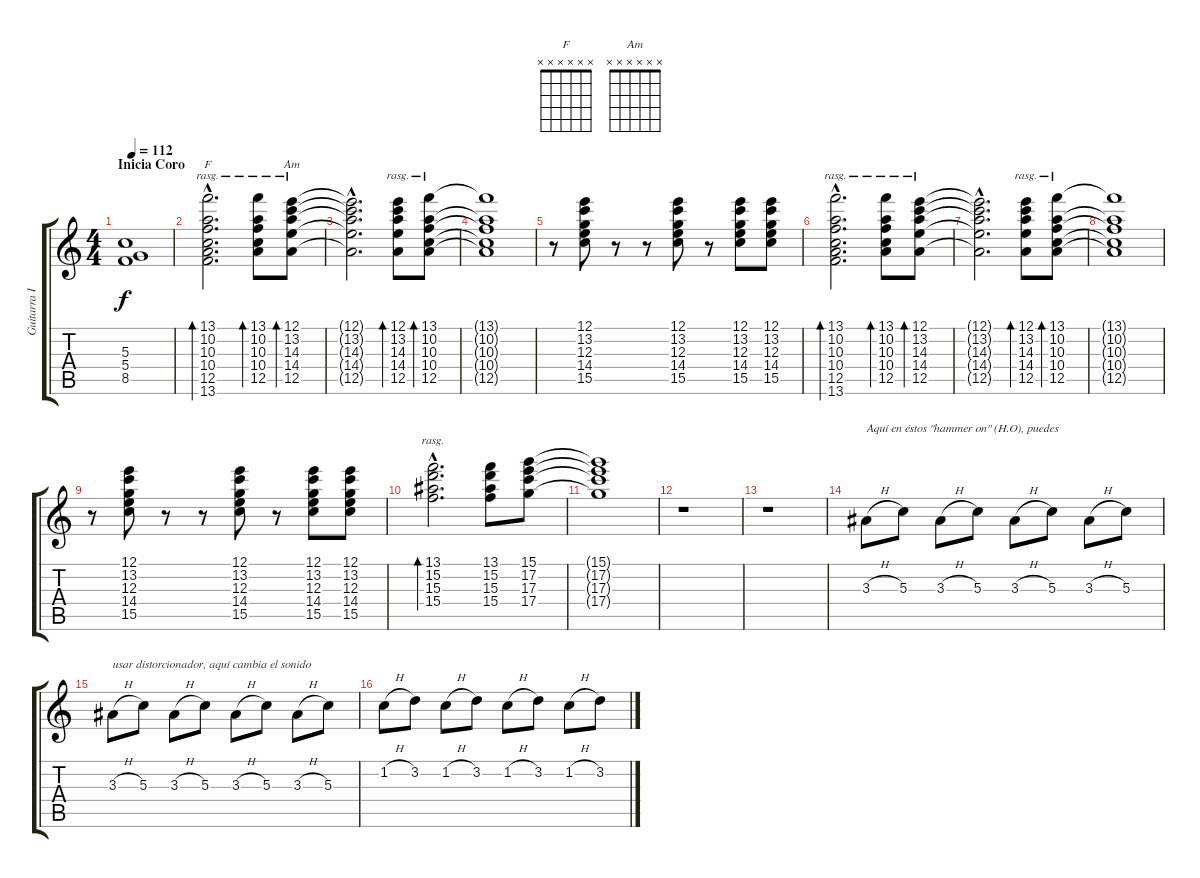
\track ("Guitarra I (Rafa Gutierrez)" "Guitarra I") {instrument electricguitarclean}
\staff {score tabs}
\tuning (E4 B3 G3 D3 A2 E2) {hide}
\chord ("F" x x x x x x)
\chord ("Am" x x x x x x)
\ts (4 4)
\section ("" "Inicia Coro")
\tempo 112
\clef g2
\ks c
(5.3{t} 5.4{t} 8.5{t}).1{dy f} |
(13.1{hac} 10.2{hac} 10.3{hac} 10.4{hac} 12.5{hac} 13.6{hac}).2{d bd 60 ch "F" rasg ii volume 16 instrument electricguitarclean} (13.1 10.2 10.3 10.4 12.5).8{bd 120 rasg ii} (12.1 13.2 14.3 14.4 12.5).8{bd 120 ch "Am" rasg ii} |
(12.1{hac t} 13.2{hac t} 14.3{hac t} 14.4{hac t} 12.5{hac t}).2{d} (12.1 13.2 14.3 14.4 12.5).8{bd 120 rasg ii} (13.1 10.2 10.3 10.4 12.5).8{bd 120 rasg ii} |
(13.1{t} 10.2{t} 10.3{t} 10.4{t} 12.5{t}).1 |
r.8 (12.1 13.2 12.3 14.4 15.5).8 r.8 r.8 (12.1 13.2 12.3 14.4 15.5).8 r.8 (12.1 13.2 12.3 14.4 15.5).8 (12.1 13.2 12.3 14.4 15.5).8 |
(13.1{hac} 10.2{hac} 10.3{hac} 10.4{hac} 12.5{hac} 13.6{hac}).2{d bd 60 rasg ii volume 16 instrument electricguitarclean} (13.1 10.2 10.3 10.4 12.5).8{bd 120 rasg ii} (12.1 13.2 14.3 14.4 12.5).8{bd 120 rasg ii} |
(12.1{hac t} 13.2{hac t} 14.3{hac t} 14.4{hac t} 12.5{hac t}).2{d} (12.1 13.2 14.3 14.4 12.5).8{bd 120 rasg ii} (13.1 10.2 10.3 10.4 12.5).8{bd 120 rasg ii} |
(13.1{t} 10.2{t} 10.3{t} 10.4{t} 12.5{t}).1 |
r.8 (12.1 13.2 12.3 14.4 15.5).8 r.8 r.8 (12.1 13.2 12.3 14.4 15.5).8 r.8 (12.1 13.2 12.3 14.4 15.5).8 (12.1 13.2 12.3 14.4 15.5).8 |
(13.1{hac} 15.2{hac} 15.3{hac} 15.4{hac}).2{d bd 120 rasg ii} (13.1 15.2 15.3 15.4).8 (15.1 17.2 17.3 17.4).8 |
(15.1{t} 17.2{t} 17.3{t} 17.4{t}).1 |
r.1 |
r.1 |
3.3{h}.8{txt "Aquí en éstos \"hammer on\" (H.O), puedes " volume 8 instrument distortionguitar} 5.3.8 3.3{h}.8 5.3.8 3.3{h}.8 5.3.8 3.3{h}.8 5.3.8 |
3.3{h}.8{txt "usar distorcionador, aquí cambia el sonido"} 5.3.8 3.3{h}.8 5.3.8 3.3{h}.8 5.3.8 3.3{h}.8 5.3.8 |
1.2{h}.8{volume 8 instrument distortionguitar} 3.2.8 1.2{h}.8 3.2.8 1.2{h}.8 3.2.8 1.2{h}.8 3.2.8
